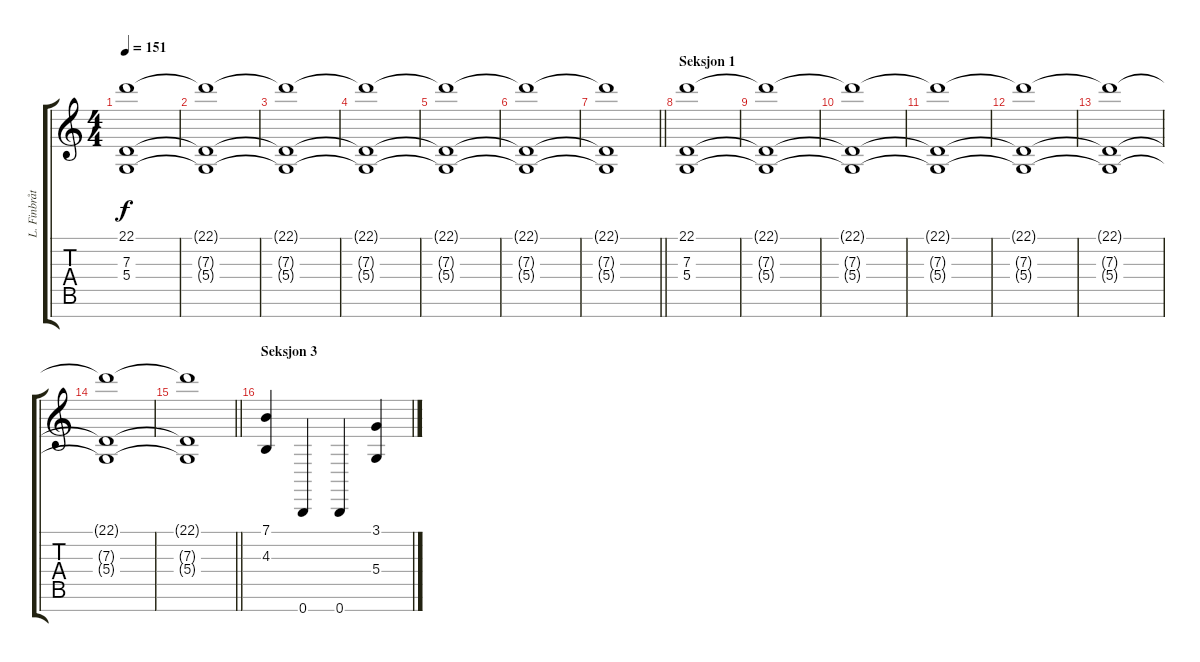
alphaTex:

\track ("L. Finbråten" "L. Finbråt") {instrument acousticgrandpiano}
\staff {score tabs}
\tuning (E4 B3 G3 D3 A2 E2 B1) {hide}
\ts (4 4)
\tempo 151
\clef g2
\ks c
(22.1{t} 7.3{t} 5.4{t}).1{dy f} |
(22.1{t} 7.3{t} 5.4{t}).1 |
(22.1{t} 7.3{t} 5.4{t}).1 |
(22.1{t} 7.3{t} 5.4{t}).1 |
(22.1{t} 7.3{t} 5.4{t}).1 |
(22.1{t} 7.3{t} 5.4{t}).1 |
\barLineRight lightlight
(22.1{t} 7.3{t} 5.4{t}).1 |
\section ("" "Seksjon 1")
(22.1 7.3 5.4).1 |
(22.1{t} 7.3{t} 5.4{t}).1 |
(22.1{t} 7.3{t} 5.4{t}).1 |
(22.1{t} 7.3{t} 5.4{t}).1 |
(22.1{t} 7.3{t} 5.4{t}).1 |
(22.1{t} 7.3{t} 5.4{t}).1 |
(22.1{t} 7.3{t} 5.4{t}).1 |
\barLineRight lightlight
(22.1{t} 7.3{t} 5.4{t}).1 |
\section ("" "Seksjon 3")
(7.1 4.3).4{volume 16} 0.7.4 0.7.4 (3.1 5.4).4
